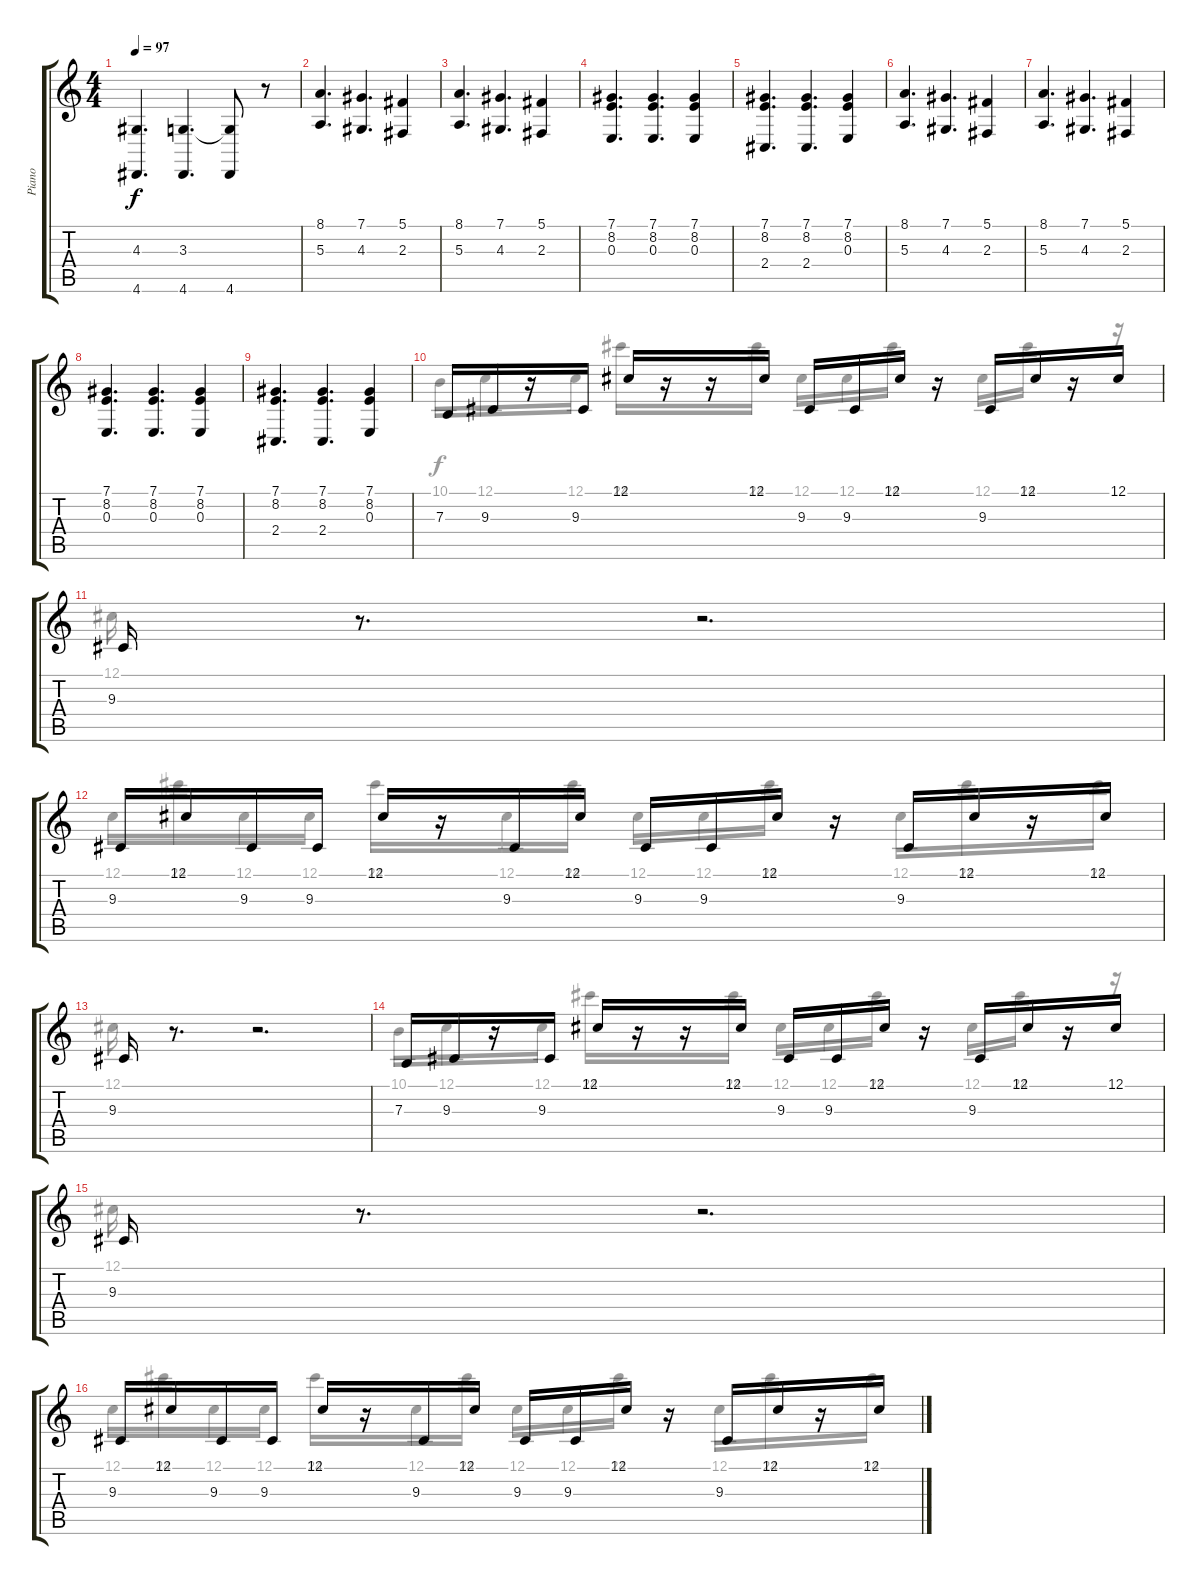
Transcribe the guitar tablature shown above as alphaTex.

\track ("Piano" "Piano") {instrument acousticgrandpiano}
\staff {score tabs}
\tuning (Db4 Ab3 E3 B2 Gb2 B1) {hide}
\voice
\ts (4 4)
\tempo 97
\clef g2
\ks c
(4.3 4.6).4{d dy f} (3.3 4.6).4{d} (3.3{t} 4.6).8 r.8 |
(8.1 5.3).4{d} (7.1 4.3).4{d} (5.1 2.3).4 |
(8.1 5.3).4{d} (7.1 4.3).4{d} (5.1 2.3).4 |
(7.1 8.2 0.3).4{d} (7.1 8.2 0.3).4{d} (7.1 8.2 0.3).4 |
(7.1 8.2 2.4).4{d} (7.1 8.2 2.4).4{d} (7.1 8.2 0.3).4 |
(8.1 5.3).4{d} (7.1 4.3).4{d} (5.1 2.3).4 |
(8.1 5.3).4{d} (7.1 4.3).4{d} (5.1 2.3).4 |
(7.1 8.2 0.3).4{d} (7.1 8.2 0.3).4{d} (7.1 8.2 0.3).4 |
(7.1 8.2 2.4).4{d} (7.1 8.2 2.4).4{d} (7.1 8.2 0.3).4 |
7.3.16{volume 5 instrument electricguitarjazz} 9.3.16 r.16 9.3.16 12.1.16 r.16 r.16 12.1.16 9.3.16 9.3.16 12.1.16 r.16 9.3.16 12.1.16 r.16 12.1.16 |
9.3.16 r.8{d} r.2{d} |
9.3.16 12.1.16 9.3.16 9.3.16 12.1.16 r.16 9.3.16 12.1.16 9.3.16 9.3.16 12.1.16 r.16 9.3.16 12.1.16 r.16 12.1.16 |
9.3.16 r.8{d} r.2{d} |
7.3.16{volume 6 instrument electricguitarjazz} 9.3.16 r.16 9.3.16 12.1.16 r.16 r.16 12.1.16 9.3.16 9.3.16 12.1.16 r.16 9.3.16 12.1.16 r.16 12.1.16 |
9.3.16 r.8{d} r.2{d} |
9.3.16 12.1.16 9.3.16 9.3.16 12.1.16 r.16 9.3.16 12.1.16 9.3.16 9.3.16 12.1.16 r.16 9.3.16 12.1.16 r.16 12.1.16
\voice
\clef g2
\ottava regular
\simile none
\ks c
|
|
|
|
|
|
|
|
|
10.1.16 12.1.16 r.16 12.1.16 24.1.16 r.16 r.16 24.1.16 12.1.16 12.1.16 24.1.16 r.16 12.1.16 24.1.16 r.16 r.16 |
12.1.16 r.8{d} r.2{d} |
12.1.16 24.1.16 12.1.16 12.1.16 24.1.16 r.16 12.1.16 24.1.16 12.1.16 12.1.16 24.1.16 r.16 12.1.16 24.1.16 r.16 24.1.16 |
12.1.16 r.8{d} r.2{d} |
10.1.16 12.1.16 r.16 12.1.16 24.1.16 r.16 r.16 24.1.16 12.1.16 12.1.16 24.1.16 r.16 12.1.16 24.1.16 r.16 r.16 |
12.1.16 r.8{d} r.2{d} |
12.1.16 24.1.16 12.1.16 12.1.16 24.1.16 r.16 12.1.16 24.1.16 12.1.16 12.1.16 24.1.16 r.16 12.1.16 24.1.16 r.16 24.1.16
